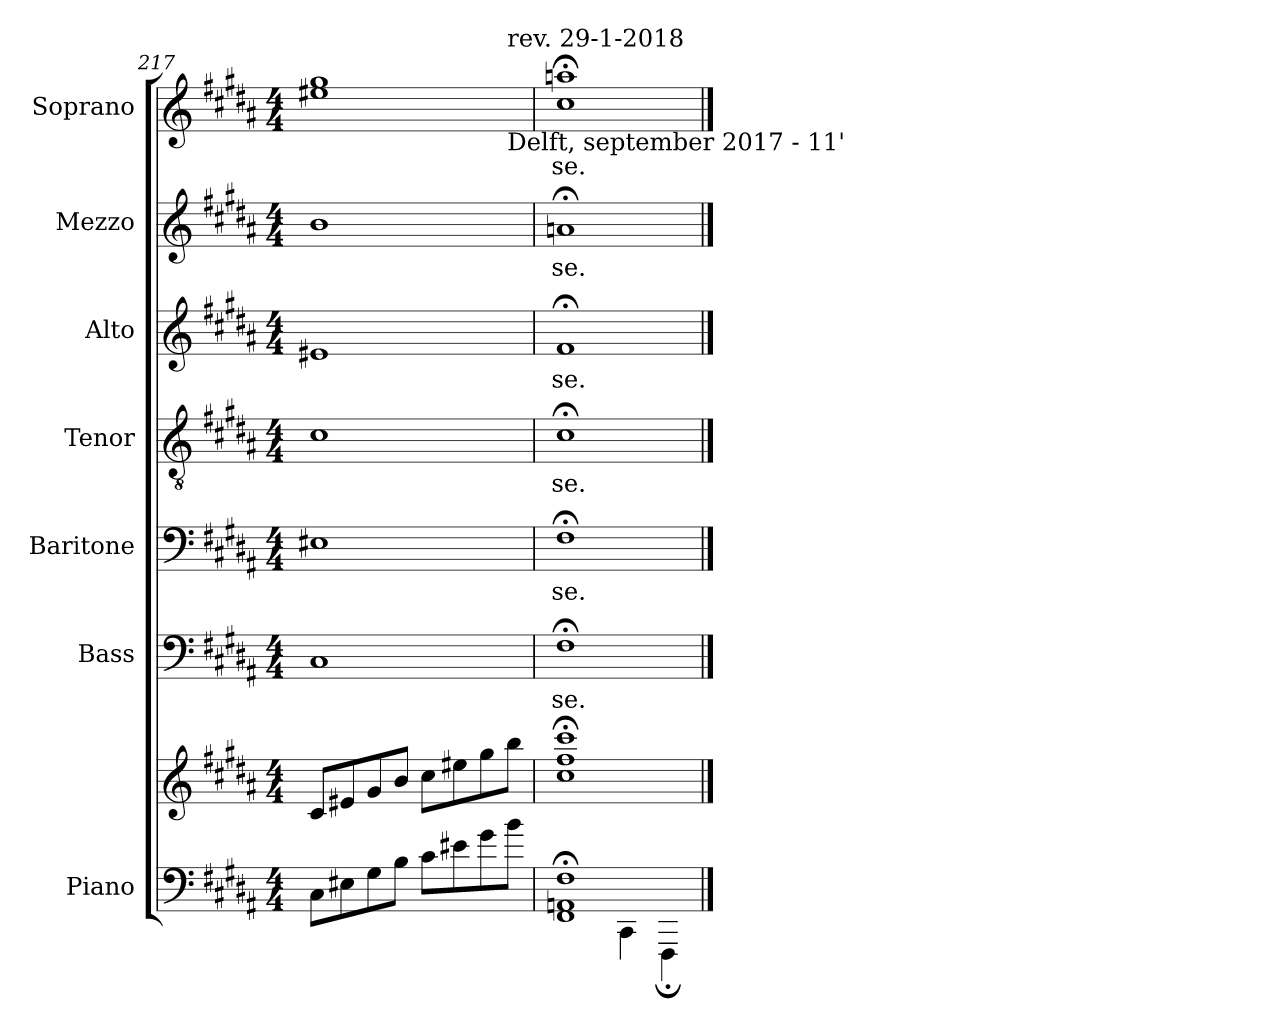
**kern	**kern	**kern	**text	**kern	**text	**kern	**text	**kern	**text	**kern	**text	**kern	**text
*part7	*part7	*part6	*part6	*part5	*part5	*part4	*part4	*part3	*part3	*part2	*part2	*part1	*part1
*staff8	*staff7	*staff6	*staff6	*staff5	*staff5	*staff4	*staff4	*staff3	*staff3	*staff2	*staff2	*staff1	*staff1
*I"Piano	*	*I"Bass	*	*I"Baritone	*	*I"Tenor	*	*I"Alto	*	*I"Mezzo	*	*I"Soprano	*
*I'Pno.	*	*I'B.	*	*I'Bar.	*	*I'T.	*	*I'A.	*	*I'M.	*	*I'S.	*
*clefF4	*clefG2	*clefF4	*	*clefF4	*	*clefGv2	*	*clefG2	*	*clefG2	*	*clefG2	*
*	*	*	*	*	*	*ITrd7c12	*	*	*	*	*	*	*
*k[f#c#g#d#a#]	*k[f#c#g#d#a#]	*k[f#c#g#d#a#]	*	*k[f#c#g#d#a#]	*	*k[f#c#g#d#a#]	*	*k[f#c#g#d#a#]	*	*k[f#c#g#d#a#]	*	*k[f#c#g#d#a#]	*
*g#:	*g#:	*g#:	*	*g#:	*	*g#:	*	*g#:	*	*g#:	*	*g#:	*
*M4/4	*M4/4	*M4/4	*	*M4/4	*	*M4/4	*	*M4/4	*	*M4/4	*	*M4/4	*
=217	=217	=217	=217	=217	=217	=217	=217	=217	=217	=217	=217	=217	=217
*	*	*	*	*	*	*	*	*	*	*	*	*^	*
8C#i\L	8c#i/L	1C#i	.	1E#Xi	.	1C#i	.	1e#Xi	.	1bi	.	1ee#Xi 1gg#i	2..ryy	.
8E#Xi\	8e#Xi/	.	.	.	.	.	.	.	.	.	.	.	.	.
8G#i\	8g#i/	.	.	.	.	.	.	.	.	.	.	.	.	.
8Bi\J	8bi/J	.	.	.	.	.	.	.	.	.	.	.	.	.
8c#i\L	8cc#i\L	.	.	.	.	.	.	.	.	.	.	.	.	.
8e#Xi\	8ee#Xi\	.	.	.	.	.	.	.	.	.	.	.	.	.
8g#i\	8gg#i\	.	.	.	.	.	.	.	.	.	.	.	.	.
!	!	!	!	!	!	!	!	!	!	!	!	!	!LO:TX:b:t=Delft, september 2017 - 11'	!
!	!	!	!	!	!	!	!	!	!	!	!	!	!LO:TX:t=rev. 29-1-2018	!
8bi\J	8bbi\J	.	.	.	.	.	.	.	.	.	.	.	8ryy	.
*	*	*	*	*	*	*	*	*	*	*	*	*v	*v	*
=218	=218	=218	=218	=218	=218	=218	=218	=218	=218	=218	=218	=218	=218
*^	*	*	*	*	*	*	*	*	*	*	*	*	*
*	*	*	*	*	*	*	*	*	*	*	*	*	*^	*
!	!	!	!	!LO:LY:b:color=#000000	!	!	!	!	!	!	!	!	!	!	!
*	*	*	*	*	*	*	*	*	*	*	*	*	*v	*v	*
*	*	*	*	*	*	*	*	*	*	*	*	*	*^	*
!	!	!	!	!	!	!LO:LY:b:color=#000000	!	!	!	!	!	!	!	!	!
*	*	*	*	*	*	*	*	*	*	*	*	*	*v	*v	*
*	*	*	*	*	*	*	*	*	*	*	*	*	*^	*
!	!	!	!	!	!	!	!	!LO:LY:b:color=#000000	!	!	!	!	!	!	!
*	*	*	*	*	*	*	*	*	*	*	*	*	*v	*v	*
*	*	*	*	*	*	*	*	*	*	*	*	*	*^	*
!	!	!	!	!	!	!	!	!	!	!LO:LY:b:color=#000000	!	!	!	!	!
*	*	*	*	*	*	*	*	*	*	*	*	*	*v	*v	*
*	*	*	*	*	*	*	*	*	*	*	*	*	*^	*
!	!	!	!	!	!	!	!	!	!	!	!	!LO:LY:b:color=#000000	!	!	!
*	*	*	*	*	*	*	*	*	*	*	*	*	*v	*v	*
*	*	*	*	*	*	*	*	*	*	*	*	*	*^	*
!	!	!	!	!	!	!	!	!	!	!	!	!	!	!	!LO:LY:b:color=#000000
*	*	*	*	*	*	*	*	*	*	*	*	*	*v	*v	*
1FF#i; 1AAni; 1F#i;	2ryy	1cc#i; 1ff#i; 1ccc#i;	1F#;i	-se.	1F#;i	-se.	1C#;i	-se.	1f#;i	-se.	1an;i	-se.	1cc#i; 1aani;	-se.
.	4CC#i\	.	.	.	.	.	.	.	.	.	.	.	.	.
.	4FFF#;i\	.	.	.	.	.	.	.	.	.	.	.	.	.
*v	*v	*	*	*	*	*	*	*	*	*	*	*	*	*
==	==	==	==	==	==	==	==	==	==	==	==	==	==
*-	*-	*-	*-	*-	*-	*-	*-	*-	*-	*-	*-	*-	*-
